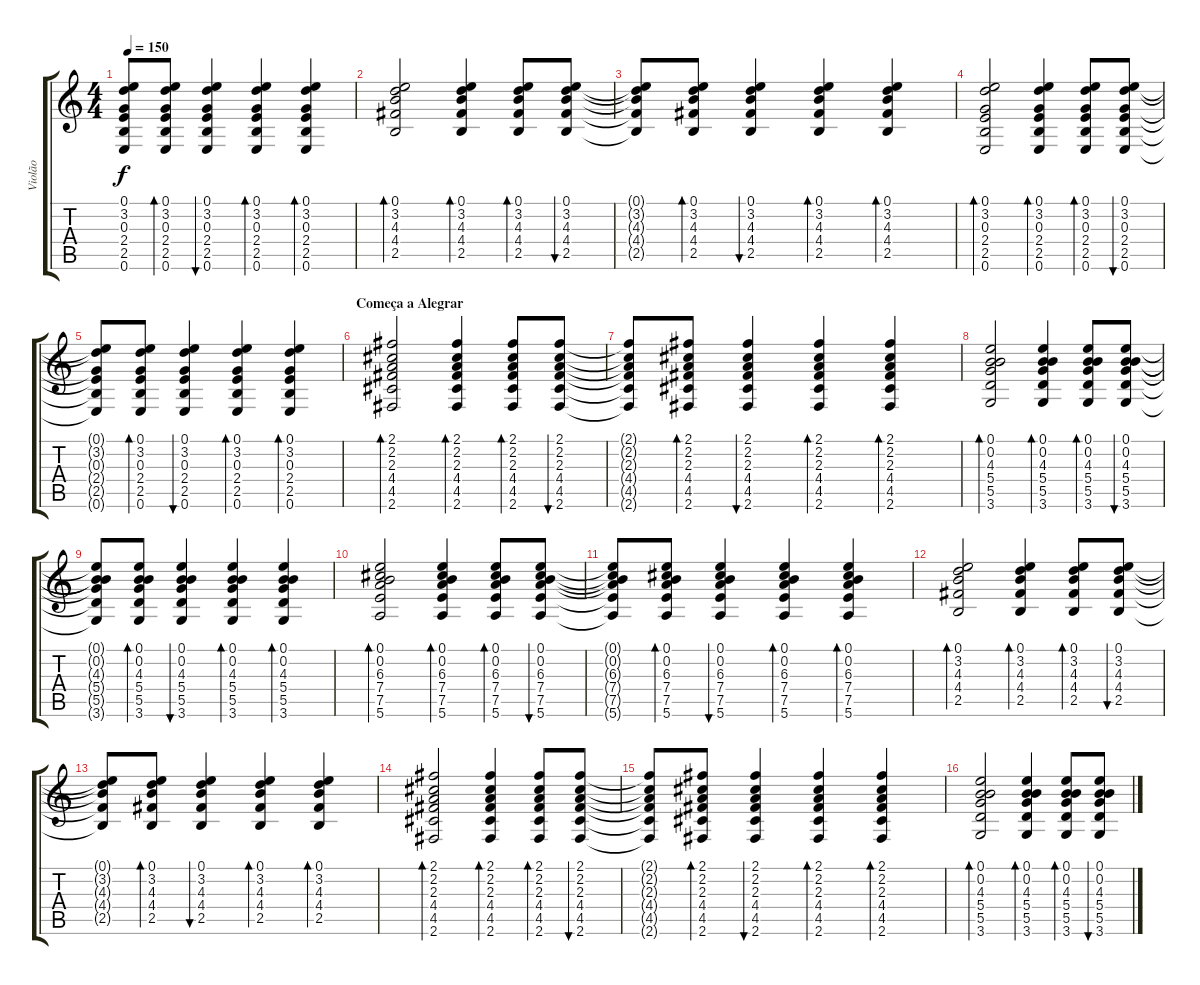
\track ("Violão" "Violão") {instrument acousticguitarsteel}
\staff {score tabs}
\tuning (E4 B3 G3 D3 A2 E2) {hide}
\ts (4 4)
\tempo 150
\clef g2
\ks c
(0.1{t} 3.2{t} 0.3{t} 2.4{t} 2.5{t} 0.6{t}).8{dy f} (0.1 3.2 0.3 2.4 2.5 0.6).8{bd 30} (0.1 3.2 0.3 2.4 2.5 0.6).4{bu 30} (0.1 3.2 0.3 2.4 2.5 0.6).4{bd 30} (0.1 3.2 0.3 2.4 2.5 0.6).4{bd 30} |
(0.1 3.2 4.3 4.4 2.5).2{bd 30} (0.1 3.2 4.3 4.4 2.5).4{bd 30} (0.1 3.2 4.3 4.4 2.5).8{bd 30} (0.1 3.2 4.3 4.4 2.5).8{bu 30} |
(0.1{t} 3.2{t} 4.3{t} 4.4{t} 2.5{t}).8 (0.1 3.2 4.3 4.4 2.5).8{bd 30} (0.1 3.2 4.3 4.4 2.5).4{bu 30} (0.1 3.2 4.3 4.4 2.5).4{bd 30} (0.1 3.2 4.3 4.4 2.5).4{bd 30} |
(0.1 3.2 0.3 2.4 2.5 0.6).2{bd 30} (0.1 3.2 0.3 2.4 2.5 0.6).4{bd 30} (0.1 3.2 0.3 2.4 2.5 0.6).8{bd 30} (0.1 3.2 0.3 2.4 2.5 0.6).8{bu 30} |
(0.1{t} 3.2{t} 0.3{t} 2.4{t} 2.5{t} 0.6{t}).8 (0.1 3.2 0.3 2.4 2.5 0.6).8{bd 30} (0.1 3.2 0.3 2.4 2.5 0.6).4{bu 30} (0.1 3.2 0.3 2.4 2.5 0.6).4{bd 30} (0.1 3.2 0.3 2.4 2.5 0.6).4{bd 30} |
\section ("" "Começa a Alegrar")
(2.1 2.2 2.3 4.4 4.5 2.6).2{bd 30} (2.1 2.2 2.3 4.4 4.5 2.6).4{bd 30} (2.1 2.2 2.3 4.4 4.5 2.6).8{bd 30} (2.1 2.2 2.3 4.4 4.5 2.6).8{bu 30} |
(2.1{t} 2.2{t} 2.3{t} 4.4{t} 4.5{t} 2.6{t}).8 (2.1 2.2 2.3 4.4 4.5 2.6).8{bd 30} (2.1 2.2 2.3 4.4 4.5 2.6).4{bu 30} (2.1 2.2 2.3 4.4 4.5 2.6).4{bd 30} (2.1 2.2 2.3 4.4 4.5 2.6).4{bd 30} |
(0.1 0.2 4.3 5.4 5.5 3.6).2{bd 30} (0.1 0.2 4.3 5.4 5.5 3.6).4{bd 30} (0.1 0.2 4.3 5.4 5.5 3.6).8{bd 30} (0.1 0.2 4.3 5.4 5.5 3.6).8{bu 30} |
(0.1{t} 0.2{t} 4.3{t} 5.4{t} 5.5{t} 3.6{t}).8 (0.1 0.2 4.3 5.4 5.5 3.6).8{bd 30} (0.1 0.2 4.3 5.4 5.5 3.6).4{bu 30} (0.1 0.2 4.3 5.4 5.5 3.6).4{bd 30} (0.1 0.2 4.3 5.4 5.5 3.6).4{bd 30} |
(0.1 0.2 6.3 7.4 7.5 5.6).2{bd 30} (0.1 0.2 6.3 7.4 7.5 5.6).4{bd 30} (0.1 0.2 6.3 7.4 7.5 5.6).8{bd 30} (0.1 0.2 6.3 7.4 7.5 5.6).8{bu 30} |
(0.1{t} 0.2{t} 6.3{t} 7.4{t} 7.5{t} 5.6{t}).8 (0.1 0.2 6.3 7.4 7.5 5.6).8{bd 30} (0.1 0.2 6.3 7.4 7.5 5.6).4{bu 30} (0.1 0.2 6.3 7.4 7.5 5.6).4{bd 30} (0.1 0.2 6.3 7.4 7.5 5.6).4{bd 30} |
(0.1 3.2 4.3 4.4 2.5).2{bd 30} (0.1 3.2 4.3 4.4 2.5).4{bd 30} (0.1 3.2 4.3 4.4 2.5).8{bd 30} (0.1 3.2 4.3 4.4 2.5).8{bu 30} |
(0.1{t} 3.2{t} 4.3{t} 4.4{t} 2.5{t}).8 (0.1 3.2 4.3 4.4 2.5).8{bd 30} (0.1 3.2 4.3 4.4 2.5).4{bu 30} (0.1 3.2 4.3 4.4 2.5).4{bd 30} (0.1 3.2 4.3 4.4 2.5).4{bd 30} |
(2.1 2.2 2.3 4.4 4.5 2.6).2{bd 30} (2.1 2.2 2.3 4.4 4.5 2.6).4{bd 30} (2.1 2.2 2.3 4.4 4.5 2.6).8{bd 30} (2.1 2.2 2.3 4.4 4.5 2.6).8{bu 30} |
(2.1{t} 2.2{t} 2.3{t} 4.4{t} 4.5{t} 2.6{t}).8 (2.1 2.2 2.3 4.4 4.5 2.6).8{bd 30} (2.1 2.2 2.3 4.4 4.5 2.6).4{bu 30} (2.1 2.2 2.3 4.4 4.5 2.6).4{bd 30} (2.1 2.2 2.3 4.4 4.5 2.6).4{bd 30} |
(0.1 0.2 4.3 5.4 5.5 3.6).2{bd 30} (0.1 0.2 4.3 5.4 5.5 3.6).4{bd 30} (0.1 0.2 4.3 5.4 5.5 3.6).8{bd 30} (0.1 0.2 4.3 5.4 5.5 3.6).8{bu 30}
